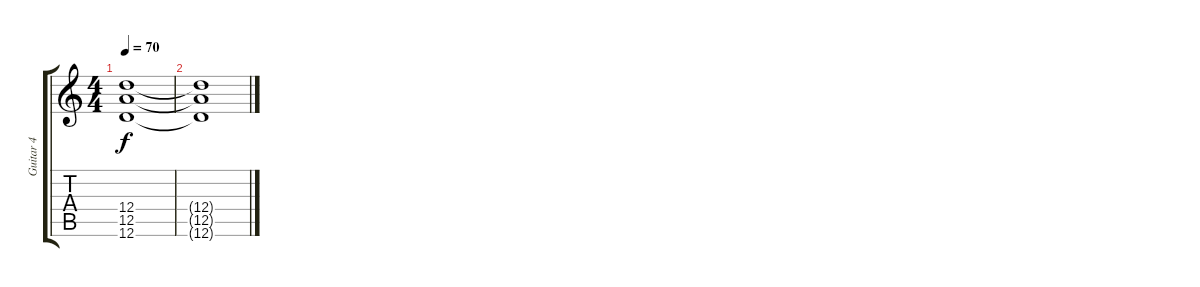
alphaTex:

\track ("Guitar 4" "Guitar 4") {instrument distortionguitar}
\staff {score tabs}
\tuning (E4 B3 G3 D3 A2 D2) {hide}
\ts (4 4)
\tempo 70
\clef g2
\ks c
(12.4{t} 12.5{t} 12.6{t}).1{dy f volume 0} |
(12.4{t} 12.5{t} 12.6{t}).1
